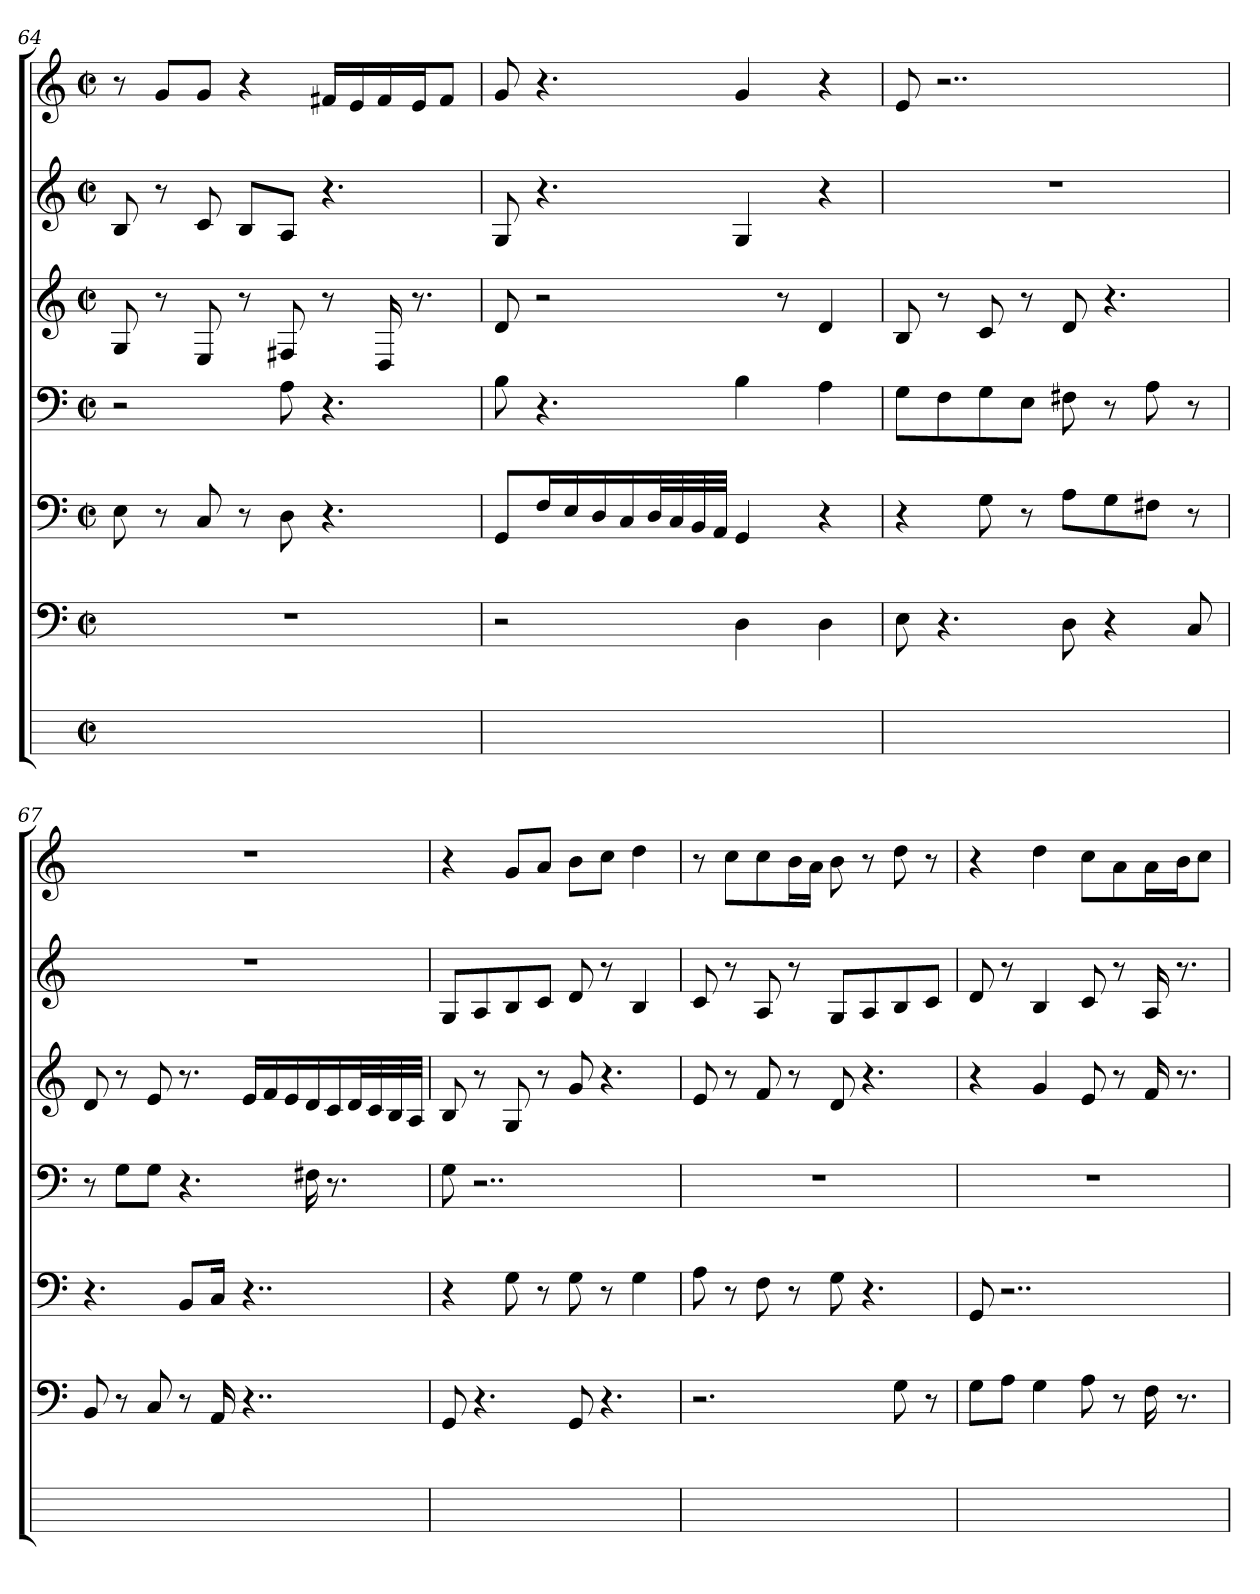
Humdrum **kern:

**kern	**kern	**kern	**kern	**kern	**kern	**kern
*part7	*part6	*part5	*part4	*part3	*part2	*part1
*staff7	*staff6	*staff5	*staff4	*staff3	*staff2	*staff1
*	*clefF4	*clefF4	*clefF4	*clefG2	*clefG2	*clefG2
*	*k[]	*k[]	*k[]	*k[]	*k[]	*k[]
*	*C:	*C:	*C:	*C:	*C:	*C:
*M2/2	*M2/2	*M2/2	*M2/2	*M2/2	*M2/2	*M2/2
*met(c|)	*met(c|)	*met(c|)	*met(c|)	*met(c|)	*met(c|)	*met(c|)
=64	=64	=64	=64	=64	=64	=64
1ryy	1r	8E	2r	8G	8B	8r
.	.	8r	.	8r	8r	8gL
.	.	8C	.	8E	8c	8gJ
.	.	8r	.	8r	8BiL	4r
.	.	8D	8A	8F#Xj	8AJ	.
.	.	4.r	4.r	8r	4.r	16f#XLL
.	.	.	.	.	.	16ei
.	.	.	.	16D	.	16f#
.	.	.	.	8.r	.	16eiJ
.	.	.	.	.	.	8f#ZJ
=65	=65	=65	=65	=65	=65	=65
1ryy	2r	8GGL	8B	8d	8G	8g
.	.	16FiL	4.r	2r	4.r	4.r
.	.	16Ei	.	.	.	.
.	.	16Di	.	.	.	.
.	.	16Ci	.	.	.	.
.	.	32DiL	.	.	.	.
.	.	32Ci	.	.	.	.
.	.	32BBi	.	.	.	.
.	.	32AAiJJJ	.	.	.	.
.	4D	4GGZ	4BZ	.	4GZ	4gZ
.	.	.	.	8r	.	.
.	4DZ	4r	4A	4d	4r	4r
=66	=66	=66	=66	=66	=66	=66
1ryy	8E	4r	8GL	8B	1r	8eV
.	4.r	.	8F	8r	.	2..r
.	.	8G	8G	8c	.	.
.	.	8r	8EJ	8r	.	.
.	8D	8AL	8F#Xj	8d	.	.
.	4r	8Gi	8r	4.r	.	.
.	.	8F#jJ	8A	.	.	.
.	8Ci	8r	8r	.	.	.
=67	=67	=67	=67	=67	=67	=67
1ryy	8BB	4.r	8r	8d	1r	1r
.	8r	.	8GL	8r	.	.
.	8C	.	8GJ	8e	.	.
.	8r	8BBiL	4.r	8.r	.	.
.	16AA	16CJk	.	.	.	.
.	4..r	4..r	.	16eiLL	.	.
.	.	.	.	16fi	.	.
.	.	.	.	16ei	.	.
.	.	.	16F#X	16d	.	.
.	.	.	8.r	16ci	.	.
.	.	.	.	32dZL	.	.
.	.	.	.	32ci	.	.
.	.	.	.	32Bi	.	.
.	.	.	.	32AiJJJ	.	.
=68	=68	=68	=68	=68	=68	=68
1ryy	8GG	4r	8G	8B	8GL	4r
.	4.r	.	2..r	8r	8A	.
.	.	8G	.	8G	8B	8gL
.	.	8r	.	8r	8cJ	8aJ
.	8GGZ	8G	.	8g	8d	8bL
.	4.r	8r	.	4.r	8r	8ccJ
.	.	4G	.	.	4B	4dd
=69	=69	=69	=69	=69	=69	=69
1ryy	2.r	8A	1r	8e	8c	8r
.	.	8r	.	8r	8r	8ccL
.	.	8F	.	8f	8A	8cc
.	.	8r	.	8r	8r	16biL
.	.	.	.	.	.	16aiJJ
.	.	8G	.	8d	8GL	8b
.	.	4.r	.	4.r	8A	8r
.	8G	.	.	.	8B	8dd
.	8r	.	.	.	8cJ	8r
=70	=70	=70	=70	=70	=70	=70
1ryy	8GL	8GG	1r	4r	8d	4r
.	8AiJ	2..r	.	.	8r	.
.	4G	.	.	4g	4B	4dd
.	8A	.	.	8e	8c	8ccL
.	8r	.	.	8r	8r	8ai
.	16F	.	.	16f	16A	16aZL
.	8.r	.	.	8.r	8.r	16biJ
.	.	.	.	.	.	8cciJ
=	=	=	=	=	=	=
*-	*-	*-	*-	*-	*-	*-
